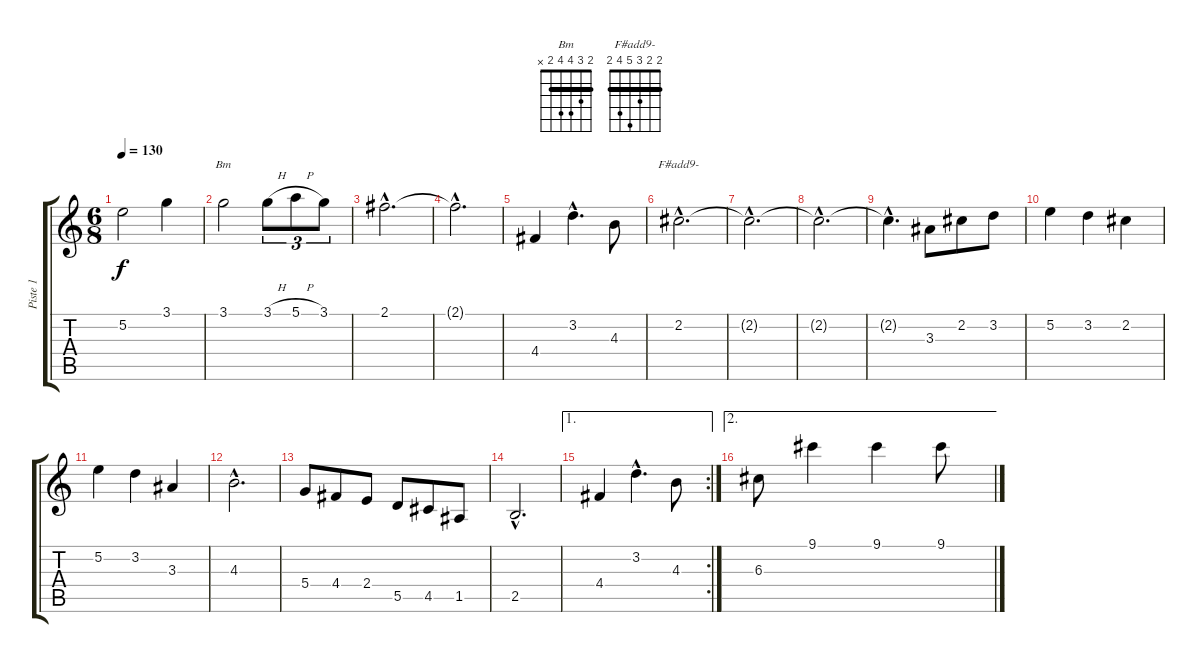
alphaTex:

\track ("Piste 1" "Piste 1") {instrument acousticguitarnylon}
\staff {score tabs}
\tuning (E4 B3 G3 D3 A2 E2) {hide}
\chord ("Bm" 2 3 4 4 2 x) {barre 2}
\chord ("F#add9-" 2 2 3 5 4 2) {barre 2}
\ts (6 8)
\tempo 130
\clef g2
\ks c
5.2.2{dy f} 3.1.4 |
3.1.2{ch "Bm"} 3.1{h}.8{tu (3 2)} 5.1{h}.8{tu (3 2)} 3.1.8{tu (3 2)} |
2.1{hac}.2{d} |
2.1{hac t}.2{d} |
4.4.4 3.2{hac}.4{d} 4.3.8 |
2.2{hac}.2{d ch "F#add9-"} |
2.2{hac t}.2{d} |
2.2{hac t}.2{d} |
2.2{hac t}.4{d} 3.3.8 2.2.8 3.2.8 |
5.2.4 3.2.4 2.2.4 |
5.2.4 3.2.4 3.3.4 |
4.3{hac}.2{d} |
5.4.8 4.4.8 2.4.8 5.5.8 4.5.8 1.5.8 |
2.5{hac}.2{d} |
\ae 1
\rc 2
4.4.4 3.2{hac}.4{d} 4.3.8 |
\ae 2
6.3.8 9.1.4 9.1.4 9.1.8
